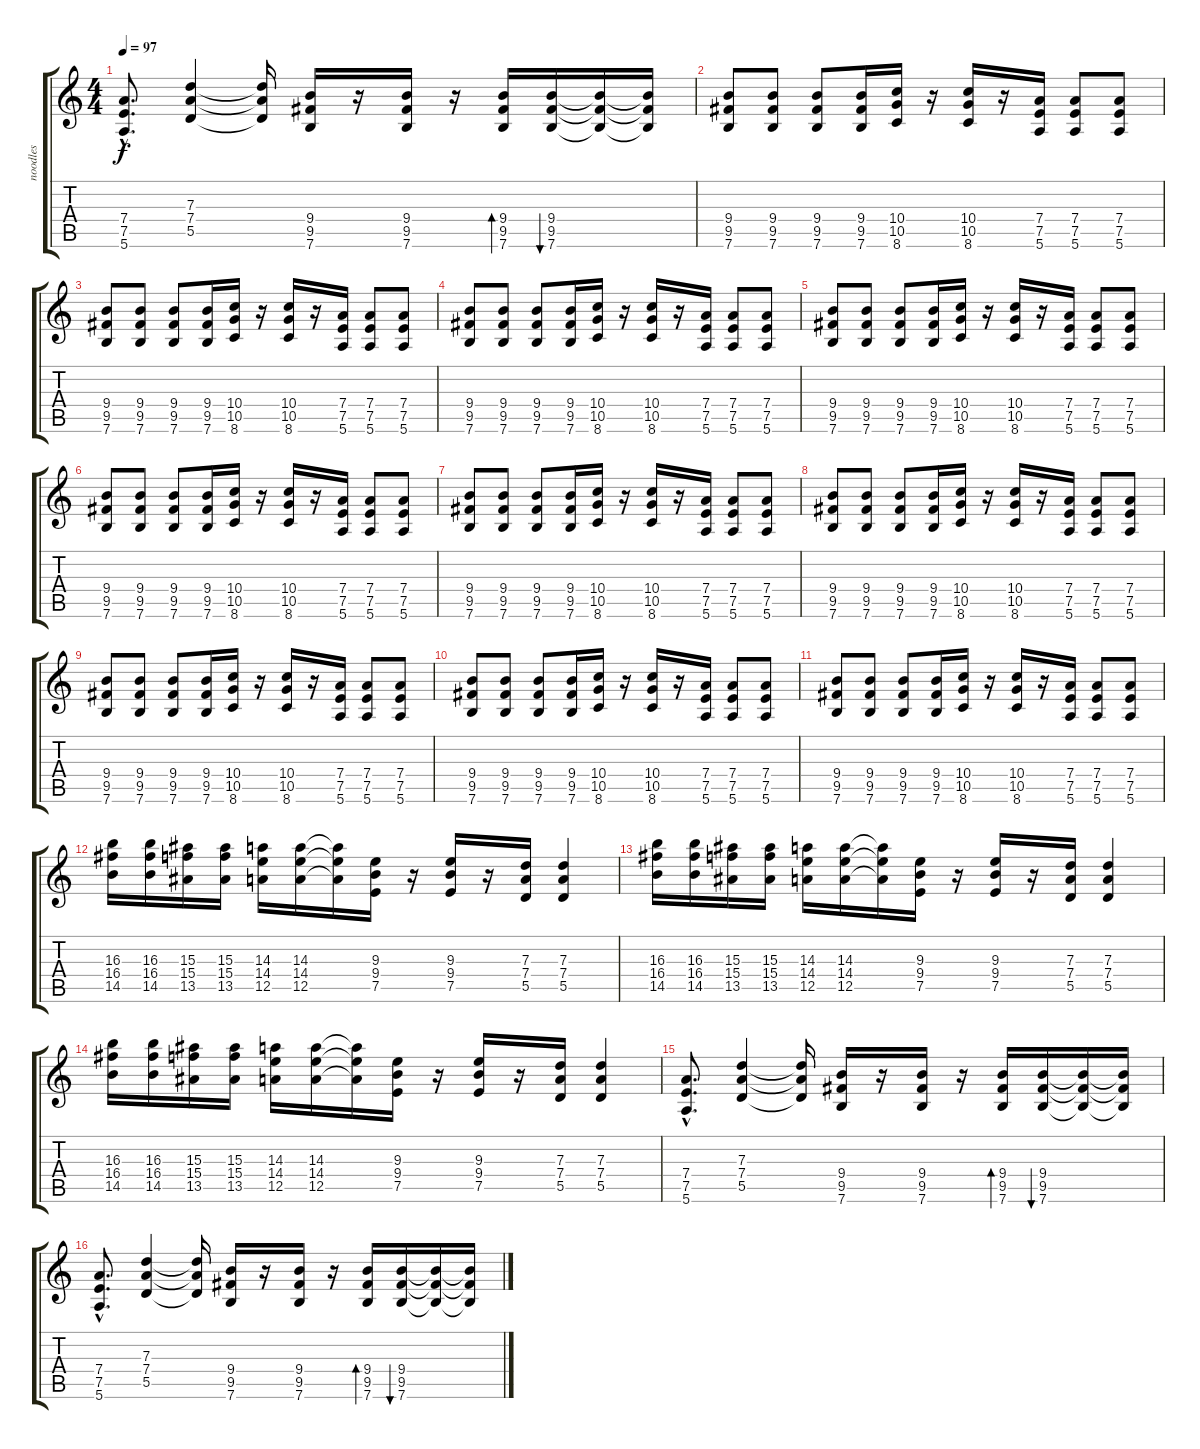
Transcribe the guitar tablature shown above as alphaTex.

\track ("noodles" "noodles") {instrument distortionguitar}
\staff {score tabs}
\tuning (E4 B3 G3 D3 A2 E2) {hide}
\ts (4 4)
\tempo 97
\clef g2
\ks c
(7.4{hac} 7.5{hac} 5.6{hac}).8{d dy f} (7.3 7.4 5.5).4 (7.3{t} 7.4{t} 5.5{t}).16 (9.4 9.5 7.6).16 r.16 (9.4 9.5 7.6).16 r.16 (9.4 9.5 7.6).16{bd 60} (9.4 9.5 7.6).16{bu 60} (9.4{t} 9.5{t} 7.6{t}).16 (9.4{t} 9.5{t} 7.6{t}).16 |
(9.4 9.5 7.6).8 (9.4 9.5 7.6).8 (9.4 9.5 7.6).8 (9.4 9.5 7.6).16 (10.4 10.5 8.6).16 r.16 (10.4 10.5 8.6).16 r.16 (7.4 7.5 5.6).16 (7.4 7.5 5.6).8 (7.4 7.5 5.6).8 |
(9.4 9.5 7.6).8 (9.4 9.5 7.6).8 (9.4 9.5 7.6).8 (9.4 9.5 7.6).16 (10.4 10.5 8.6).16 r.16 (10.4 10.5 8.6).16 r.16 (7.4 7.5 5.6).16 (7.4 7.5 5.6).8 (7.4 7.5 5.6).8 |
(9.4 9.5 7.6).8{instrument electricguitarmuted} (9.4 9.5 7.6).8 (9.4 9.5 7.6).8 (9.4 9.5 7.6).16 (10.4 10.5 8.6).16 r.16 (10.4 10.5 8.6).16 r.16 (7.4 7.5 5.6).16 (7.4 7.5 5.6).8 (7.4 7.5 5.6).8 |
(9.4 9.5 7.6).8{instrument electricguitarmuted} (9.4 9.5 7.6).8 (9.4 9.5 7.6).8 (9.4 9.5 7.6).16 (10.4 10.5 8.6).16 r.16 (10.4 10.5 8.6).16 r.16 (7.4 7.5 5.6).16 (7.4 7.5 5.6).8 (7.4 7.5 5.6).8 |
(9.4 9.5 7.6).8{instrument electricguitarmuted} (9.4 9.5 7.6).8 (9.4 9.5 7.6).8 (9.4 9.5 7.6).16 (10.4 10.5 8.6).16 r.16 (10.4 10.5 8.6).16 r.16 (7.4 7.5 5.6).16 (7.4 7.5 5.6).8 (7.4 7.5 5.6).8 |
(9.4 9.5 7.6).8{instrument electricguitarmuted} (9.4 9.5 7.6).8 (9.4 9.5 7.6).8 (9.4 9.5 7.6).16 (10.4 10.5 8.6).16 r.16 (10.4 10.5 8.6).16 r.16 (7.4 7.5 5.6).16 (7.4 7.5 5.6).8 (7.4 7.5 5.6).8 |
(9.4 9.5 7.6).8{instrument electricguitarmuted} (9.4 9.5 7.6).8 (9.4 9.5 7.6).8 (9.4 9.5 7.6).16 (10.4 10.5 8.6).16 r.16 (10.4 10.5 8.6).16 r.16 (7.4 7.5 5.6).16 (7.4 7.5 5.6).8 (7.4 7.5 5.6).8 |
(9.4 9.5 7.6).8{instrument electricguitarmuted} (9.4 9.5 7.6).8 (9.4 9.5 7.6).8 (9.4 9.5 7.6).16 (10.4 10.5 8.6).16 r.16 (10.4 10.5 8.6).16 r.16 (7.4 7.5 5.6).16 (7.4 7.5 5.6).8 (7.4 7.5 5.6).8 |
(9.4 9.5 7.6).8{instrument electricguitarmuted} (9.4 9.5 7.6).8 (9.4 9.5 7.6).8 (9.4 9.5 7.6).16 (10.4 10.5 8.6).16 r.16 (10.4 10.5 8.6).16 r.16 (7.4 7.5 5.6).16 (7.4 7.5 5.6).8 (7.4 7.5 5.6).8 |
(9.4 9.5 7.6).8{instrument electricguitarmuted} (9.4 9.5 7.6).8 (9.4 9.5 7.6).8 (9.4 9.5 7.6).16 (10.4 10.5 8.6).16 r.16 (10.4 10.5 8.6).16 r.16 (7.4 7.5 5.6).16{instrument distortionguitar} (7.4 7.5 5.6).8 (7.4 7.5 5.6).8 |
(16.3 16.4 14.5).16 (16.3 16.4 14.5).16 (15.3 15.4 13.5).16 (15.3 15.4 13.5).16 (14.3 14.4 12.5).16 (14.3 14.4 12.5).16 (14.3{t} 14.4{t} 12.5{t}).16 (9.3 9.4 7.5).16 r.16 (9.3 9.4 7.5).16 r.16 (7.3 7.4 5.5).16 (7.3 7.4 5.5).4 |
(16.3 16.4 14.5).16 (16.3 16.4 14.5).16 (15.3 15.4 13.5).16 (15.3 15.4 13.5).16 (14.3 14.4 12.5).16 (14.3 14.4 12.5).16 (14.3{t} 14.4{t} 12.5{t}).16 (9.3 9.4 7.5).16 r.16 (9.3 9.4 7.5).16 r.16 (7.3 7.4 5.5).16 (7.3 7.4 5.5).4 |
(16.3 16.4 14.5).16 (16.3 16.4 14.5).16 (15.3 15.4 13.5).16 (15.3 15.4 13.5).16 (14.3 14.4 12.5).16 (14.3 14.4 12.5).16 (14.3{t} 14.4{t} 12.5{t}).16 (9.3 9.4 7.5).16 r.16 (9.3 9.4 7.5).16 r.16 (7.3 7.4 5.5).16 (7.3 7.4 5.5).4 |
(7.4{hac} 7.5{hac} 5.6{hac}).8{d} (7.3 7.4 5.5).4 (7.3{t} 7.4{t} 5.5{t}).16 (9.4 9.5 7.6).16 r.16 (9.4 9.5 7.6).16 r.16 (9.4 9.5 7.6).16{bd 60} (9.4 9.5 7.6).16{bu 60} (9.4{t} 9.5{t} 7.6{t}).16 (9.4{t} 9.5{t} 7.6{t}).16 |
(7.4{hac} 7.5{hac} 5.6{hac}).8{d} (7.3 7.4 5.5).4 (7.3{t} 7.4{t} 5.5{t}).16 (9.4 9.5 7.6).16 r.16 (9.4 9.5 7.6).16 r.16 (9.4 9.5 7.6).16{bd 60} (9.4 9.5 7.6).16{bu 60} (9.4{t} 9.5{t} 7.6{t}).16 (9.4{t} 9.5{t} 7.6{t}).16
